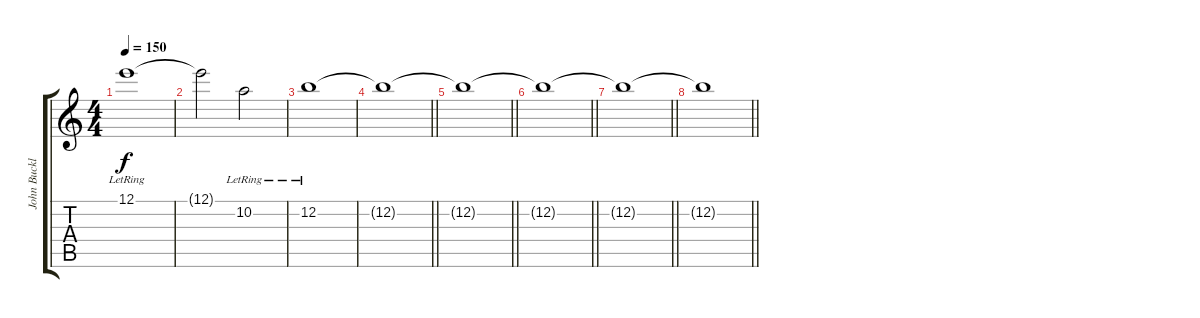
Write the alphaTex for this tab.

\track ("John Buckland" "John Buckl") {instrument overdrivenguitar}
\staff {score tabs}
\tuning (E4 B3 G3 D3 A2 E2) {hide}
\ts (4 4)
\tempo 150
\clef g2
\ks c
12.1{lr}.1{dy f} |
12.1{t}.2 10.2{lr}.2 |
12.2{lr}.1 |
\barLineRight lightlight
12.2{t}.1 |
\barLineRight lightlight
12.2{t}.1 |
\barLineRight lightlight
12.2{t}.1 |
\barLineRight lightlight
12.2{t}.1 |
\barLineRight lightlight
12.2{t}.1
